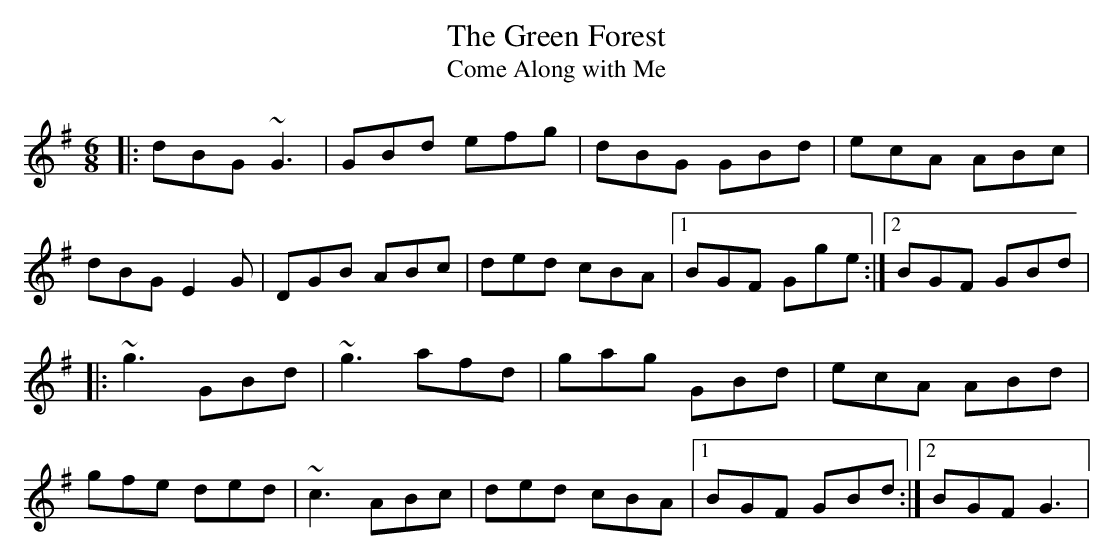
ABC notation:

X:1
T:Green Forest, The
T:Come Along with Me
M:6/8
K:G
|: dBG ~G3 | GBd efg | dBG GBd | ecA ABc |
dBG E2G | DGB ABc | ded cBA |1 BGF Gge :|2 BGF GBd |
|: ~g3 GBd | ~g3 afd | gag GBd | ecA ABd |
gfe ded | ~c3 ABc | ded cBA |1 BGF GBd :|2 BGF G3 |
